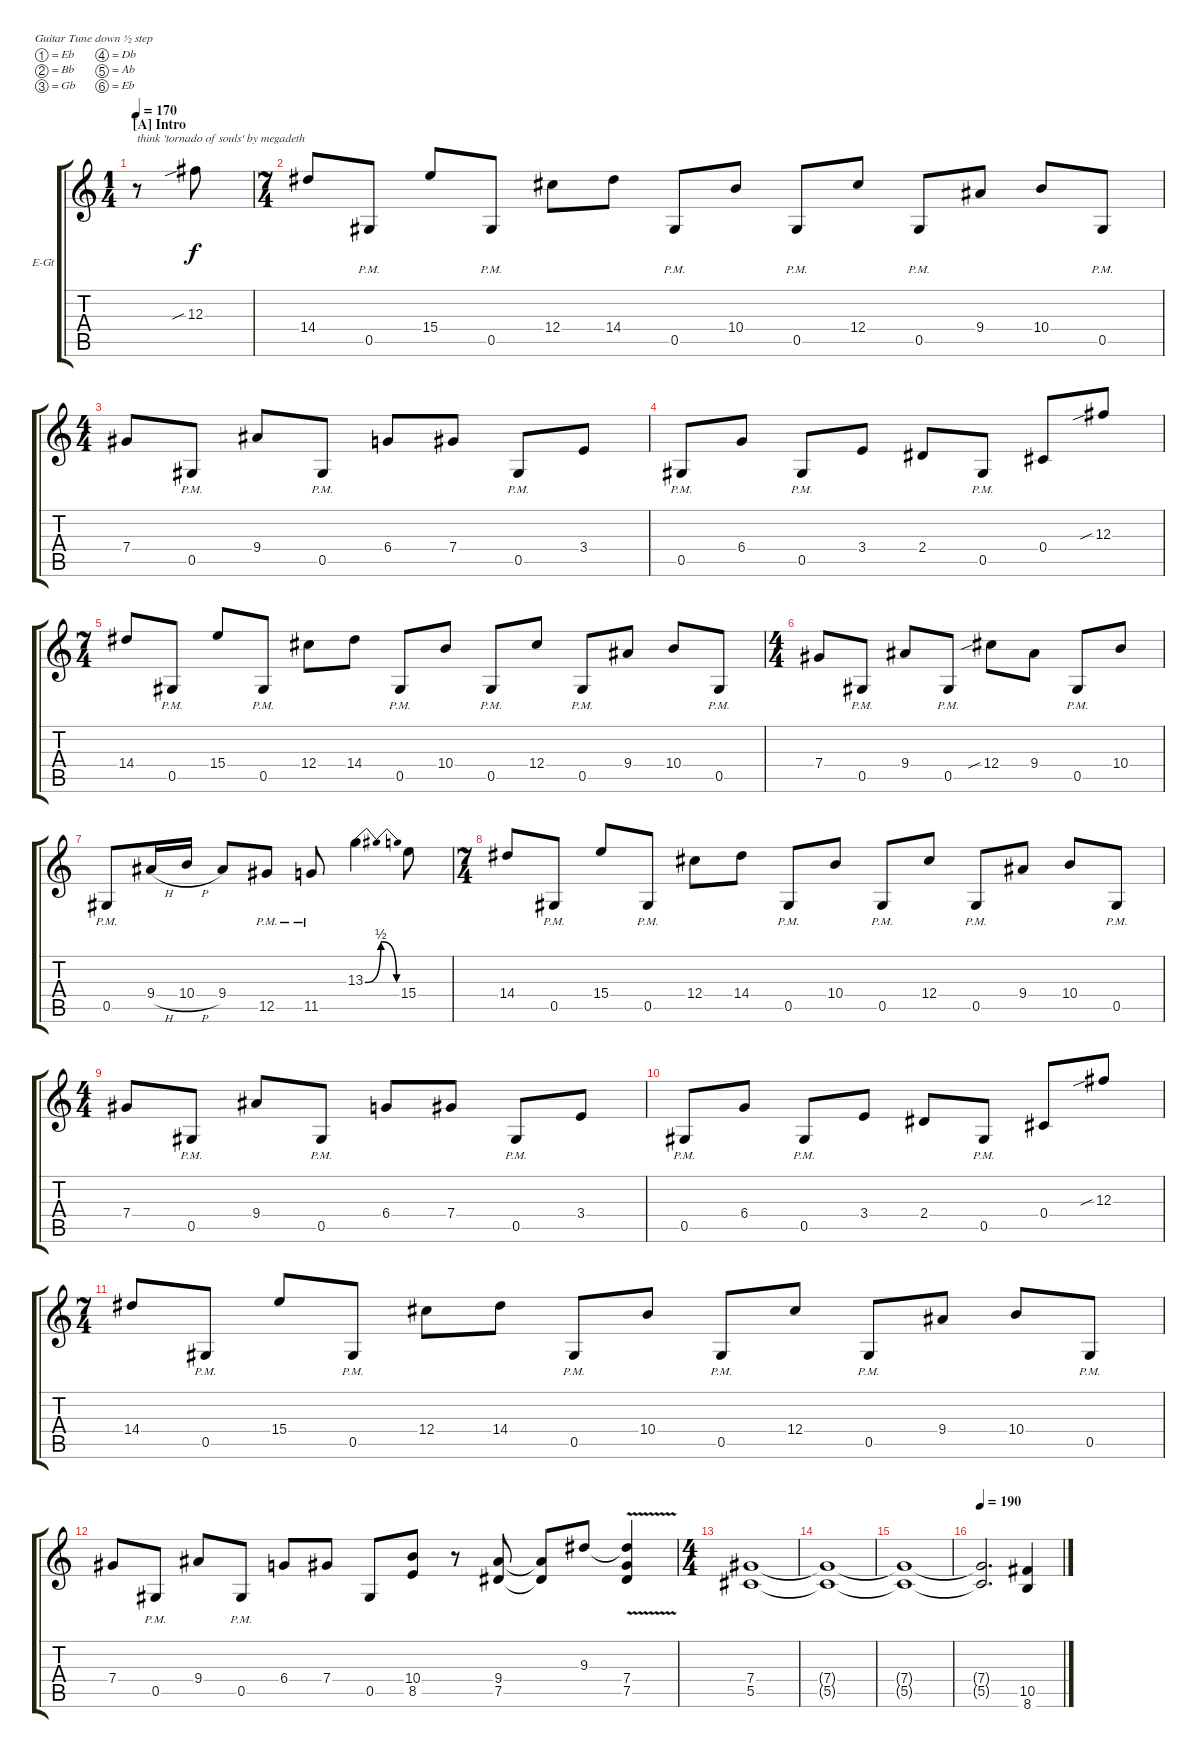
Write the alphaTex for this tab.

\bracketExtendMode groupsimilarinstruments
\firstSystemTrackNameOrientation horizontal
\otherSystemsTrackNameOrientation horizontal
\track ("Electric Guitar" "E-Gt") {instrument overdrivenguitar}
\staff {score tabs}
\tuning (Eb4 Bb3 Gb3 Db3 Ab2 Eb2)
\ts (1 4)
\section ("A" "Intro")
\tempo 170
\clef g2
\ks c
r.8{txt "think 'tornado of souls' by megadeth" dy f instrument overdrivenguitar} 12.3{sib}.8 |
\ts (7 4)
14.4.8 0.5{pm}.8 15.4.8 0.5{pm}.8 12.4.8 14.4.8 0.5{pm}.8 10.4.8 0.5{pm}.8 12.4.8 0.5{pm}.8 9.4.8 10.4.8 0.5{pm}.8 |
\ts (4 4)
7.4.8 0.5{pm}.8 9.4.8 0.5{pm}.8 6.4.8 7.4.8 0.5{pm}.8 3.4.8 |
0.5{pm}.8 6.4.8 0.5{pm}.8 3.4.8 2.4.8 0.5{pm}.8 0.4.8 12.3{sib}.8 |
\ts (7 4)
14.4.8 0.5{pm}.8 15.4.8 0.5{pm}.8 12.4.8 14.4.8 0.5{pm}.8 10.4.8 0.5{pm}.8 12.4.8 0.5{pm}.8 9.4.8 10.4.8 0.5{pm}.8 |
\ts (4 4)
7.4.8 0.5{pm}.8 9.4.8 0.5{pm}.8 12.4{sib}.8 9.4.8 0.5{pm}.8 10.4.8 |
0.5{pm}.8 9.4{h}.16 10.4{h}.16 9.4.8 12.5{pm}.8 11.5{pm}.8 13.3{be (bendrelease 0 0 13.799999999999999 2 21.599999999999998 2 30 0)}.4 15.4.8 |
\ts (7 4)
14.4.8 0.5{pm}.8 15.4.8 0.5{pm}.8 12.4.8 14.4.8 0.5{pm}.8 10.4.8 0.5{pm}.8 12.4.8 0.5{pm}.8 9.4.8 10.4.8 0.5{pm}.8 |
\ts (4 4)
7.4.8 0.5{pm}.8 9.4.8 0.5{pm}.8 6.4.8 7.4.8 0.5{pm}.8 3.4.8 |
0.5{pm}.8 6.4.8 0.5{pm}.8 3.4.8 2.4.8 0.5{pm}.8 0.4.8 12.3{sib}.8 |
\ts (7 4)
14.4.8 0.5{pm}.8 15.4.8 0.5{pm}.8 12.4.8 14.4.8 0.5{pm}.8 10.4.8 0.5{pm}.8 12.4.8 0.5{pm}.8 9.4.8 10.4.8 0.5{pm}.8 |
7.4.8 0.5{pm}.8 9.4.8 0.5{pm}.8 6.4.8 7.4.8 0.5.8 (10.4 8.5).8 r.8 (9.4 7.5).8 (7.5{t} 9.4{t}).8 9.3.8 (7.4{v} 7.5 9.3{t}).4 |
\ts (4 4)
(5.5 7.4).1 |
(5.5{t} 7.4{t}).1 |
(5.5{t} 7.4{t}).1 |
\tempo 190
(7.4{t} 5.5{t}).2{d} (8.6 10.5).4
